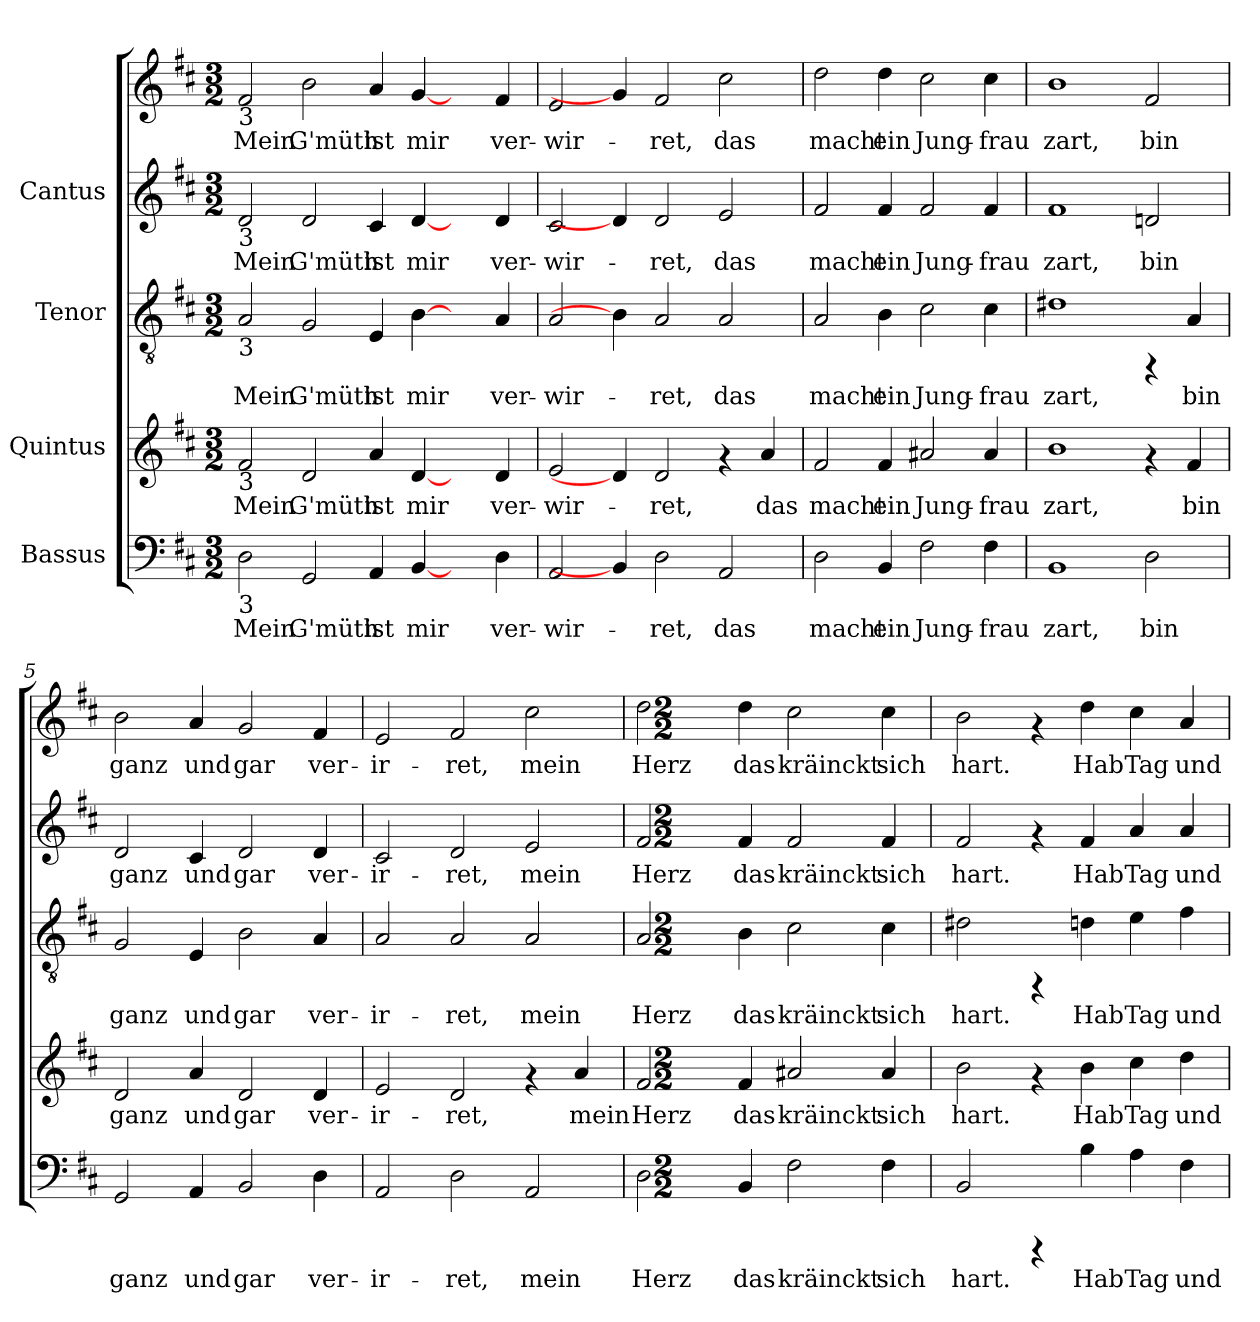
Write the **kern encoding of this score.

**kern	**text	**kern	**text	**kern	**text	**kern	**text	**kern	**text
*part4	*part4	*part3	*part3	*part2	*part2	*part1	*part1	*part1	*part1
*staff5	*staff5	*staff4	*staff4	*staff3	*staff3	*staff2	*staff2	*staff1	*staff1
*I"Bassus	*	*I"Quintus	*	*I"Tenor	*	*I"Cantus	*	*	*
!!LO:PB:g=z
*stria5	*	*stria5	*	*stria5	*	*stria5	*	*stria5	*
*clefF4	*	*clefG2	*	*clefGv2	*	*clefG2	*	*clefG2	*
*k[f#c#]	*	*k[f#c#]	*	*k[f#c#]	*	*k[f#c#]	*	*k[f#c#]	*
*D:	*	*D:	*	*D:	*	*D:	*	*D:	*
*M3/2	*	*M3/2	*	*M3/2	*	*M3/2	*	*M3/2	*
*MM156	*	*MM156	*	*MM156	*	*MM156	*	*MM156	*
=1	=1	=1	=1	=1	=1	=1	=1	=1	=1
!	!	!	!	!	!	!	!	!LO:TX:b:t=3	!
!	!	!	!	!	!	!LO:TX:b:t=3	!	!	!
!	!	!	!	!LO:TX:b:t=3	!	!	!	!	!
!	!	!LO:TX:b:t=3	!	!	!	!	!	!	!
!LO:TX:b:t=3	!	!	!	!	!	!	!	!	!
!	!LO:LY:b:cj	!	!LO:LY:b:cj	!	!LO:LY:b:cj	!	!LO:LY:b:cj	!	!LO:LY:b:cj
2D\	Mein	2f#/	Mein	2A/	Mein	2d/	-Mein	2f#/	Mein
!	!LO:LY:b:cj	!	!LO:LY:b:cj	!	!LO:LY:b:cj	!	!LO:LY:b:cj	!	!LO:LY:b:cj
2GG/	G'müth	2d/	G'müth	2G/	G'müth	2d/	G'müth	2b\	G'müth
!	!LO:LY:b:cj	!	!LO:LY:b:cj	!	!LO:LY:b:cj	!	!LO:LY:b:cj	!	!LO:LY:b:cj
4AA/	ist	4a/	ist	4E/	ist	4c#/	ist	4a/	ist
!	!LO:LY:b:cj	!	!LO:LY:b:cj	!	!LO:LY:b:cj	!	!LO:LY:b:cj	!	!LO:LY:b:cj
[4BB/	mir	[4d/	mir	[4B\	mir	[4d/	mir	[4g/	mir
4ryy	.	4ryy	.	4ryy	.	4ryy	.	4ryy	.
!	!LO:LY:b:cj	!	!LO:LY:b:cj	!	!LO:LY:b:cj	!	!LO:LY:b:cj	!	!LO:LY:b:cj
4D\	ver-	4d/	ver-	4A/	ver-	4d/	ver-	4f#/	ver-
=2	=2	=2	=2	=2	=2	=2	=2	=2	=2
!	!LO:LY:b:cj	!	!LO:LY:b:cj	!	!LO:LY:b:cj	!	!LO:LY:b:cj	!	!LO:LY:b:cj
2AA/	-wir-	2e/	-wir-	2A/	-wir-	2c#/	wir-	2e/	-wir-
4BB/]	.	4d/]	.	4B\]	.	4d/]	.	4g/]	.
!	!LO:LY:b:cj	!	!LO:LY:b:cj	!	!LO:LY:b:cj	!	!LO:LY:b:cj	!	!LO:LY:b:cj
2D\	-ret,	2d/	-ret,	2A/	-ret,	2d/	-ret,	2f#/	-ret,
!	!LO:LY:b:cj	!	!	!	!LO:LY:b:cj	!	!LO:LY:b:cj	!	!LO:LY:b:cj
2AA/	das	4rf	.	2A/	das	2e/	das	2cc#\	das
!	!	!	!LO:LY:b:cj	!	!	!	!	!	!
.	.	4a/	das	.	.	.	.	.	.
=3	=3	=3	=3	=3	=3	=3	=3	=3	=3
!	!LO:LY:b:cj	!	!LO:LY:b:cj	!	!LO:LY:b:cj	!	!LO:LY:b:cj	!	!LO:LY:b:cj
2D\	macht	2f#/	macht	2A/	macht	2f#/	macht	2dd\	macht
!	!LO:LY:b:cj	!	!LO:LY:b:cj	!	!LO:LY:b:cj	!	!LO:LY:b:cj	!	!LO:LY:b:cj
4BB/	ein	4f#/	ein	4B\	ein	4f#/	ein	4dd\	ein
!	!LO:LY:b:cj	!	!LO:LY:b:cj	!	!LO:LY:b:cj	!	!LO:LY:b:cj	!	!LO:LY:b:cj
2F#\	Jung-	2a#X/	Jung-	2c#\	Jung-	2f#/	Jung-	2cc#\	Jung-
!	!LO:LY:b:cj	!	!LO:LY:b:cj	!	!LO:LY:b:cj	!	!LO:LY:b:cj	!	!LO:LY:b:cj
4F#\	-frau	4a#/	-frau	4c#\	-frau	4f#/	-frau	4cc#\	-frau
!!LO:PB:g=z
=4	=4	=4	=4	=4	=4	=4	=4	=4	=4
!	!LO:LY:b:cj	!	!LO:LY:b:cj	!	!LO:LY:b:cj	!	!LO:LY:b:cj	!	!LO:LY:b:cj
1BB	zart,	1b	zart,	1d#X	zart,	1f#	zart,	1b	zart,
!	!LO:LY:b:cj	!	!	!	!	!	!LO:LY:b:cj	!	!LO:LY:b:cj
2D\	bin	4rf	.	4rFF	.	2dn/	bin	2f#/	bin
!	!	!	!LO:LY:b:cj	!	!LO:LY:b:cj	!	!	!	!
.	.	4f#/	bin	4A/	bin	.	.	.	.
=5	=5	=5	=5	=5	=5	=5	=5	=5	=5
!	!LO:LY:b:cj	!	!LO:LY:b:cj	!	!LO:LY:b:cj	!	!LO:LY:b:cj	!	!LO:LY:b:cj
2GG/	ganz	2d/	ganz	2G/	ganz	2d/	-ganz	2b\	ganz
!	!LO:LY:b:cj	!	!LO:LY:b:cj	!	!LO:LY:b:cj	!	!LO:LY:b:cj	!	!LO:LY:b:cj
4AA/	und	4a/	und	4E/	und	4c#/	und	4a/	und
!	!LO:LY:b:cj	!	!LO:LY:b:cj	!	!LO:LY:b:cj	!	!LO:LY:b:cj	!	!LO:LY:b:cj
2BB/	gar	2d/	gar	2B\	gar	2d/	gar	2g/	gar
!	!LO:LY:b:cj	!	!LO:LY:b:cj	!	!LO:LY:b:cj	!	!LO:LY:b:cj	!	!LO:LY:b:cj
4D\	ver-	4d/	ver-	4A/	ver-	4d/	ver-	4f#/	ver-
=6	=6	=6	=6	=6	=6	=6	=6	=6	=6
!	!LO:LY:b:cj	!	!LO:LY:b:cj	!	!LO:LY:b:cj	!	!LO:LY:b:cj	!	!LO:LY:b:cj
2AA/	-ir-	2e/	-ir-	2A/	-ir-	2c#/	ir-	2e/	-ir-
!	!LO:LY:b:cj	!	!LO:LY:b:cj	!	!LO:LY:b:cj	!	!LO:LY:b:cj	!	!LO:LY:b:cj
2D\	-ret,	2d/	-ret,	2A/	-ret,	2d/	-ret,	2f#/	-ret,
!	!LO:LY:b:cj	!	!	!	!LO:LY:b:cj	!	!LO:LY:b:cj	!	!LO:LY:b:cj
2AA/	mein	4rf	.	2A/	mein	2e/	mein	2cc#\	mein
!	!	!	!LO:LY:b:cj	!	!	!	!	!	!
.	.	4a/	mein	.	.	.	.	.	.
=7	=7	=7	=7	=7	=7	=7	=7	=7	=7
!	!LO:LY:b:cj	!	!LO:LY:b:cj	!	!LO:LY:b:cj	!	!LO:LY:b:cj	!	!LO:LY:b:cj
2D\	Herz	2f#/	Herz	2A/	Herz	2f#/	Herz	2dd\	Herz
*M2/2	*	*M2/2	*	*M2/2	*	*M2/2	*	*M2/2	*
!	!LO:LY:b:cj	!	!LO:LY:b:cj	!	!LO:LY:b:cj	!	!LO:LY:b:cj	!	!LO:LY:b:cj
4BB/	das	4f#/	das	4B\	das	4f#/	das	4dd\	das
!	!LO:LY:b:cj	!	!LO:LY:b:cj	!	!LO:LY:b:cj	!	!LO:LY:b:cj	!	!LO:LY:b:cj
2F#\	kräinckt	2a#X/	kräinckt	2c#\	kräinckt	2f#/	kräinckt	2cc#\	kräinckt
!	!LO:LY:b:cj	!	!LO:LY:b:cj	!	!LO:LY:b:cj	!	!LO:LY:b:cj	!	!LO:LY:b:cj
4F#\	sich	4a#/	sich	4c#\	sich	4f#/	sich	4cc#\	sich
!!LO:PB:g=z
=8	=8	=8	=8	=8	=8	=8	=8	=8	=8
!	!LO:LY:b:cj	!	!LO:LY:b:cj	!	!LO:LY:b:cj	!	!LO:LY:b:cj	!	!LO:LY:b:cj
2BB/	hart.	2b\	hart.	2d#X\	hart.	2f#/	hart.	2b\	hart.
4rCCC	.	4rf	.	4rFF	.	4rf	.	4rf	.
!	!LO:LY:b:cj	!	!LO:LY:b:cj	!	!LO:LY:b:cj	!	!LO:LY:b:cj	!	!LO:LY:b:cj
4B\	Hab	4b\	Hab	4dn\	Hab	4f#/	Hab	4dd\	Hab
!	!LO:LY:b:cj	!	!LO:LY:b:cj	!	!LO:LY:b:cj	!	!LO:LY:b:cj	!	!LO:LY:b:cj
4A\	Tag	4cc#\	Tag	4e\	Tag	4a/	Tag	4cc#\	Tag
!	!LO:LY:b:cj	!	!LO:LY:b:cj	!	!LO:LY:b:cj	!	!LO:LY:b:cj	!	!LO:LY:b:cj
4F#\	und	4dd\	und	4f#\	und	4a/	und	4a/	und
=	=	=	=	=	=	=	=	=	=
*-	*-	*-	*-	*-	*-	*-	*-	*-	*-
